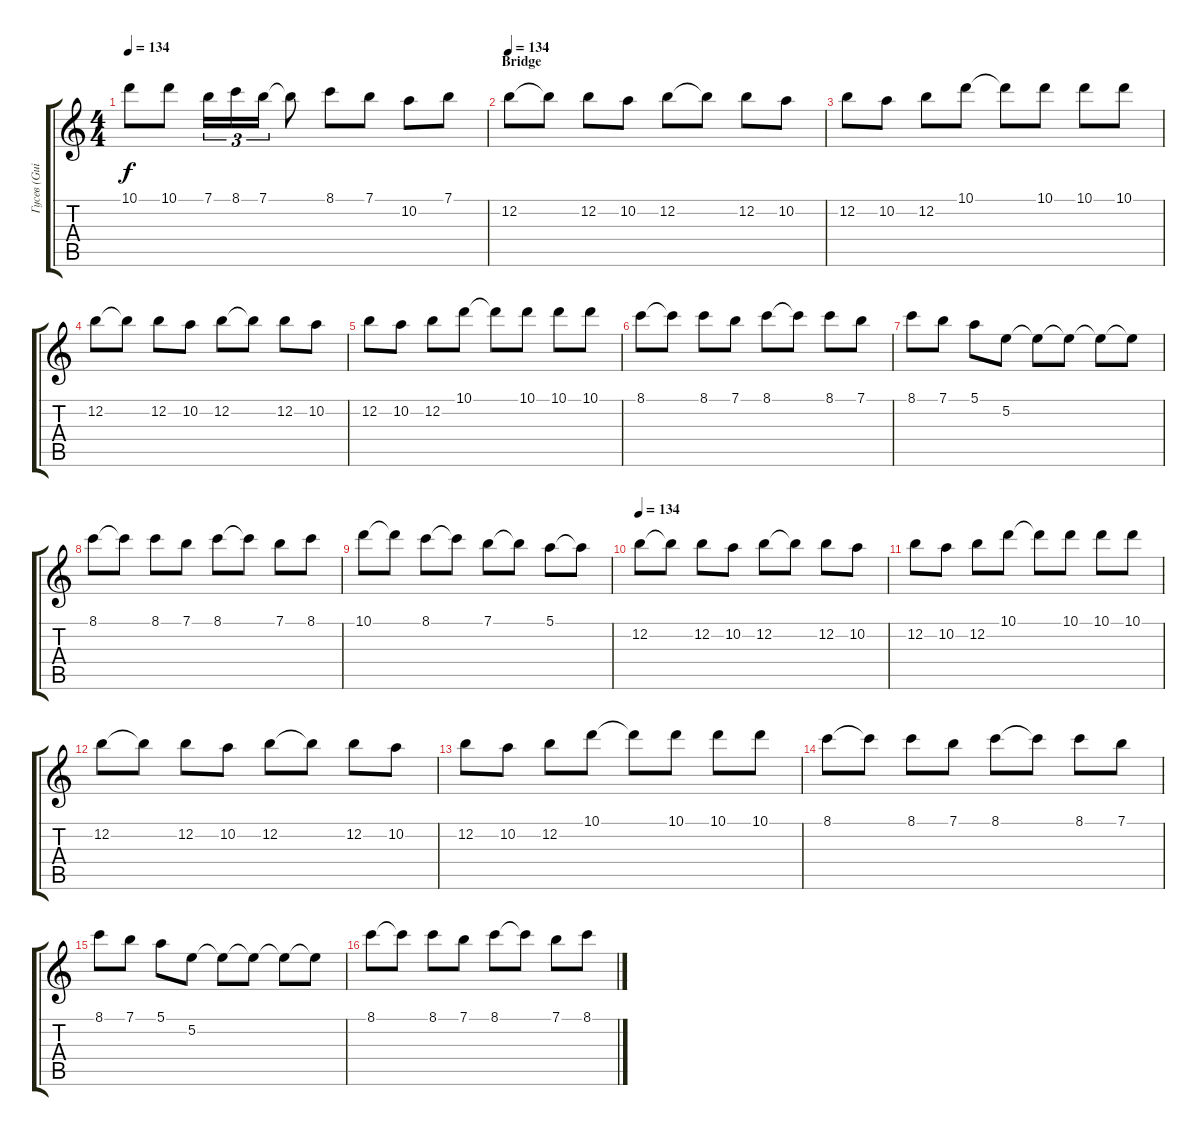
\track ("Гусев (Guitar 1)" "Гусев (Gui") {instrument distortionguitar}
\staff {score tabs}
\tuning (E4 B3 G3 D3 A2 E2) {hide}
\ts (4 4)
\tempo 134
\clef g2
\ks c
10.1{t}.8{dy f} 10.1.8 7.1.16{tu (3 2)} 8.1.16{tu (3 2)} 7.1.16{tu (3 2)} 7.1{t}.8 8.1.8 7.1.8 10.2.8 7.1.8 |
\section ("" "Bridge")
\tempo 134
12.2.8 12.2{t}.8 12.2.8 10.2.8 12.2.8 12.2{t}.8 12.2.8 10.2.8 |
12.2.8 10.2.8 12.2.8 10.1.8 10.1{t}.8 10.1.8 10.1.8 10.1.8 |
12.2.8 12.2{t}.8 12.2.8 10.2.8 12.2.8 12.2{t}.8 12.2.8 10.2.8 |
12.2.8 10.2.8 12.2.8 10.1.8 10.1{t}.8 10.1.8 10.1.8 10.1.8 |
8.1.8 8.1{t}.8 8.1.8 7.1.8 8.1.8 8.1{t}.8 8.1.8 7.1.8 |
8.1.8 7.1.8 5.1.8 5.2.8 5.2{t}.8 5.2{t}.8 5.2{t}.8 5.2{t}.8 |
8.1.8 8.1{t}.8 8.1.8 7.1.8 8.1.8 8.1{t}.8 7.1.8 8.1.8 |
10.1.8 10.1{t}.8 8.1.8 8.1{t}.8 7.1.8 7.1{t}.8 5.1.8 5.1{t}.8 |
\tempo 134
12.2.8 12.2{t}.8 12.2.8 10.2.8 12.2.8 12.2{t}.8 12.2.8 10.2.8 |
12.2.8 10.2.8 12.2.8 10.1.8 10.1{t}.8 10.1.8 10.1.8 10.1.8 |
12.2.8 12.2{t}.8 12.2.8 10.2.8 12.2.8 12.2{t}.8 12.2.8 10.2.8 |
12.2.8 10.2.8 12.2.8 10.1.8 10.1{t}.8 10.1.8 10.1.8 10.1.8 |
8.1.8 8.1{t}.8 8.1.8 7.1.8 8.1.8 8.1{t}.8 8.1.8 7.1.8 |
8.1.8 7.1.8 5.1.8 5.2.8 5.2{t}.8 5.2{t}.8 5.2{t}.8 5.2{t}.8 |
8.1.8 8.1{t}.8 8.1.8 7.1.8 8.1.8 8.1{t}.8 7.1.8 8.1.8
